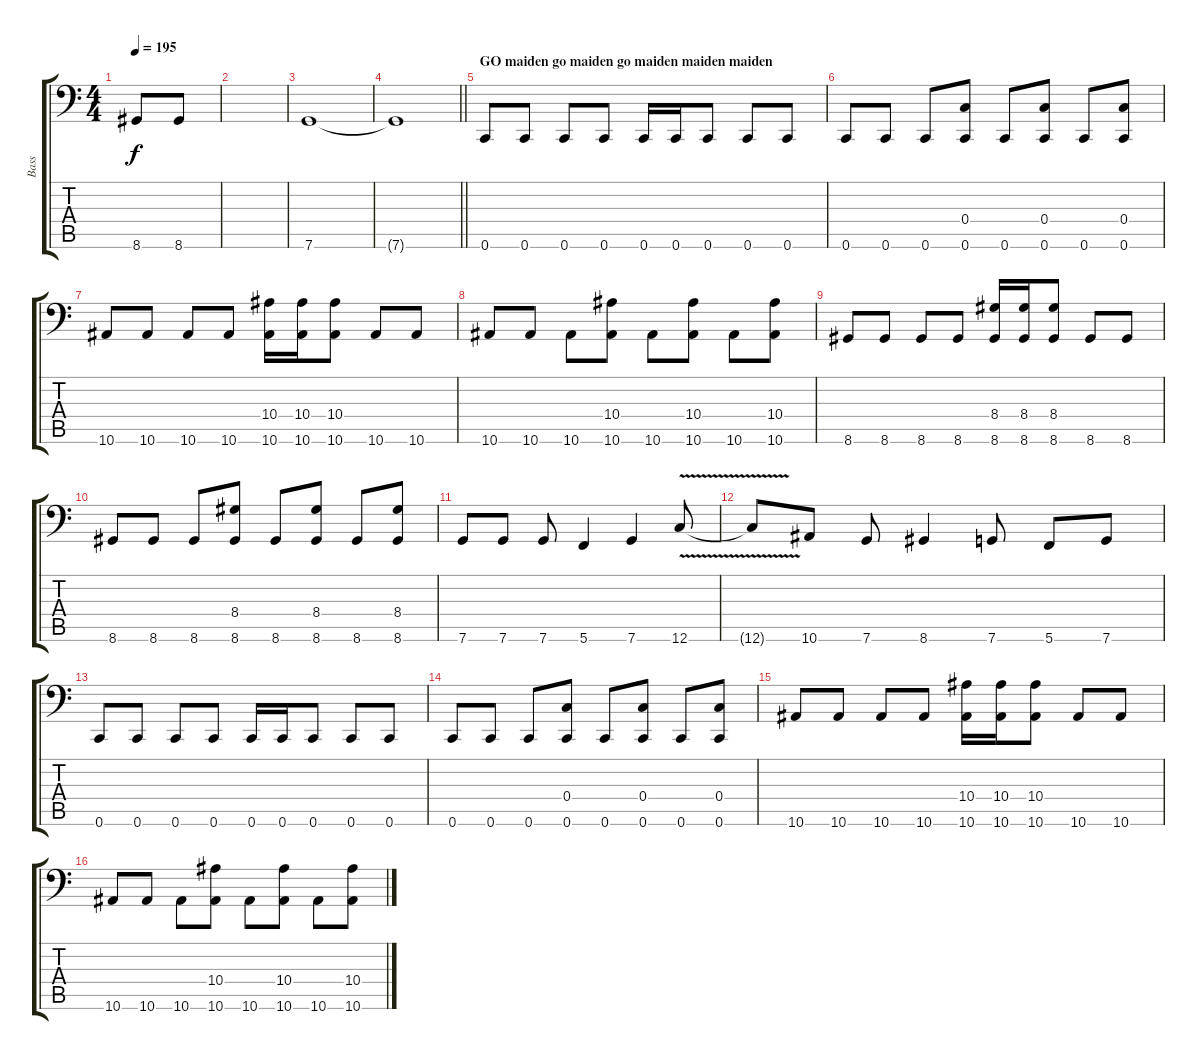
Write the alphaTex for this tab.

\track ("Bass" "Bass") {instrument electricbasspick}
\staff {score tabs}
\tuning (D3 A2 F2 C2 G1 C1) {hide}
\ts (4 4)
\tempo 195
\clef f4
\ks c
8.6.8{dy f} 8.6.8 |
|
7.6.1 |
\barLineRight lightlight
7.6{t}.1 |
\section ("" "GO maiden go maiden go maiden maiden maiden")
0.6.8 0.6.8 0.6.8 0.6.8 0.6.16 0.6.16 0.6.8 0.6.8 0.6.8 |
0.6.8 0.6.8 0.6.8 (0.4 0.6).8 0.6.8 (0.4 0.6).8 0.6.8 (0.4 0.6).8 |
10.6.8 10.6.8 10.6.8 10.6.8 (10.4 10.6).16 (10.4 10.6).16 (10.4 10.6).8 10.6.8 10.6.8 |
10.6.8 10.6.8 10.6.8 (10.4 10.6).8 10.6.8 (10.4 10.6).8 10.6.8 (10.4 10.6).8 |
8.6.8 8.6.8 8.6.8 8.6.8 (8.4 8.6).16 (8.4 8.6).16 (8.4 8.6).8 8.6.8 8.6.8 |
8.6.8 8.6.8 8.6.8 (8.4 8.6).8 8.6.8 (8.4 8.6).8 8.6.8 (8.4 8.6).8 |
7.6.8 7.6.8 7.6.8 5.6.4 7.6.4 12.6{v}.8 |
12.6{t}.8 10.6.8 7.6.8 8.6.4 7.6.8 5.6.8 7.6.8 |
0.6.8 0.6.8 0.6.8 0.6.8 0.6.16 0.6.16 0.6.8 0.6.8 0.6.8 |
0.6.8 0.6.8 0.6.8 (0.4 0.6).8 0.6.8 (0.4 0.6).8 0.6.8 (0.4 0.6).8 |
10.6.8 10.6.8 10.6.8 10.6.8 (10.4 10.6).16 (10.4 10.6).16 (10.4 10.6).8 10.6.8 10.6.8 |
10.6.8 10.6.8 10.6.8 (10.4 10.6).8 10.6.8 (10.4 10.6).8 10.6.8 (10.4 10.6).8
